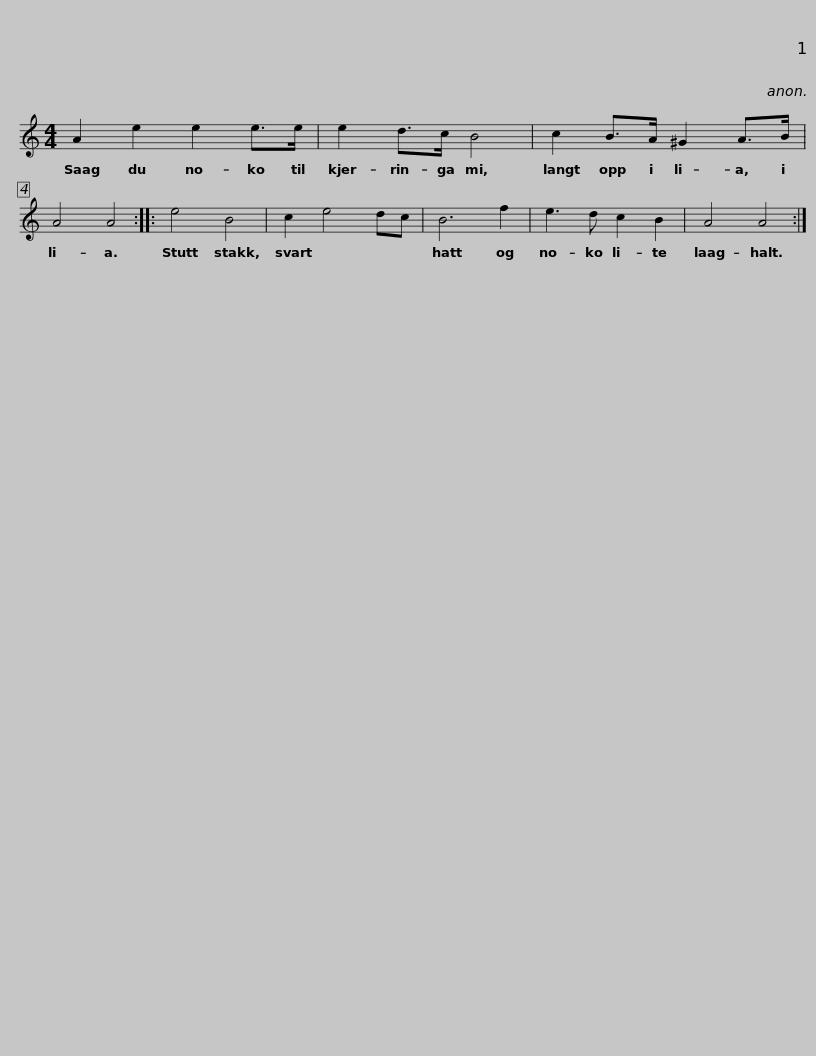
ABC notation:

X:1
L:1/8
M:4/4
I:linebreak $
K:C
V:1 treble
V:1
 A2 e2 e2 e>e | e2 d>c B4 | c2 B>A ^G2 A>B | A4 A4 :: e4 B4 | %5
 c2 e4 dc | B6 f2 |$ e3 d c2 B2 | A4 A4 :| %9
